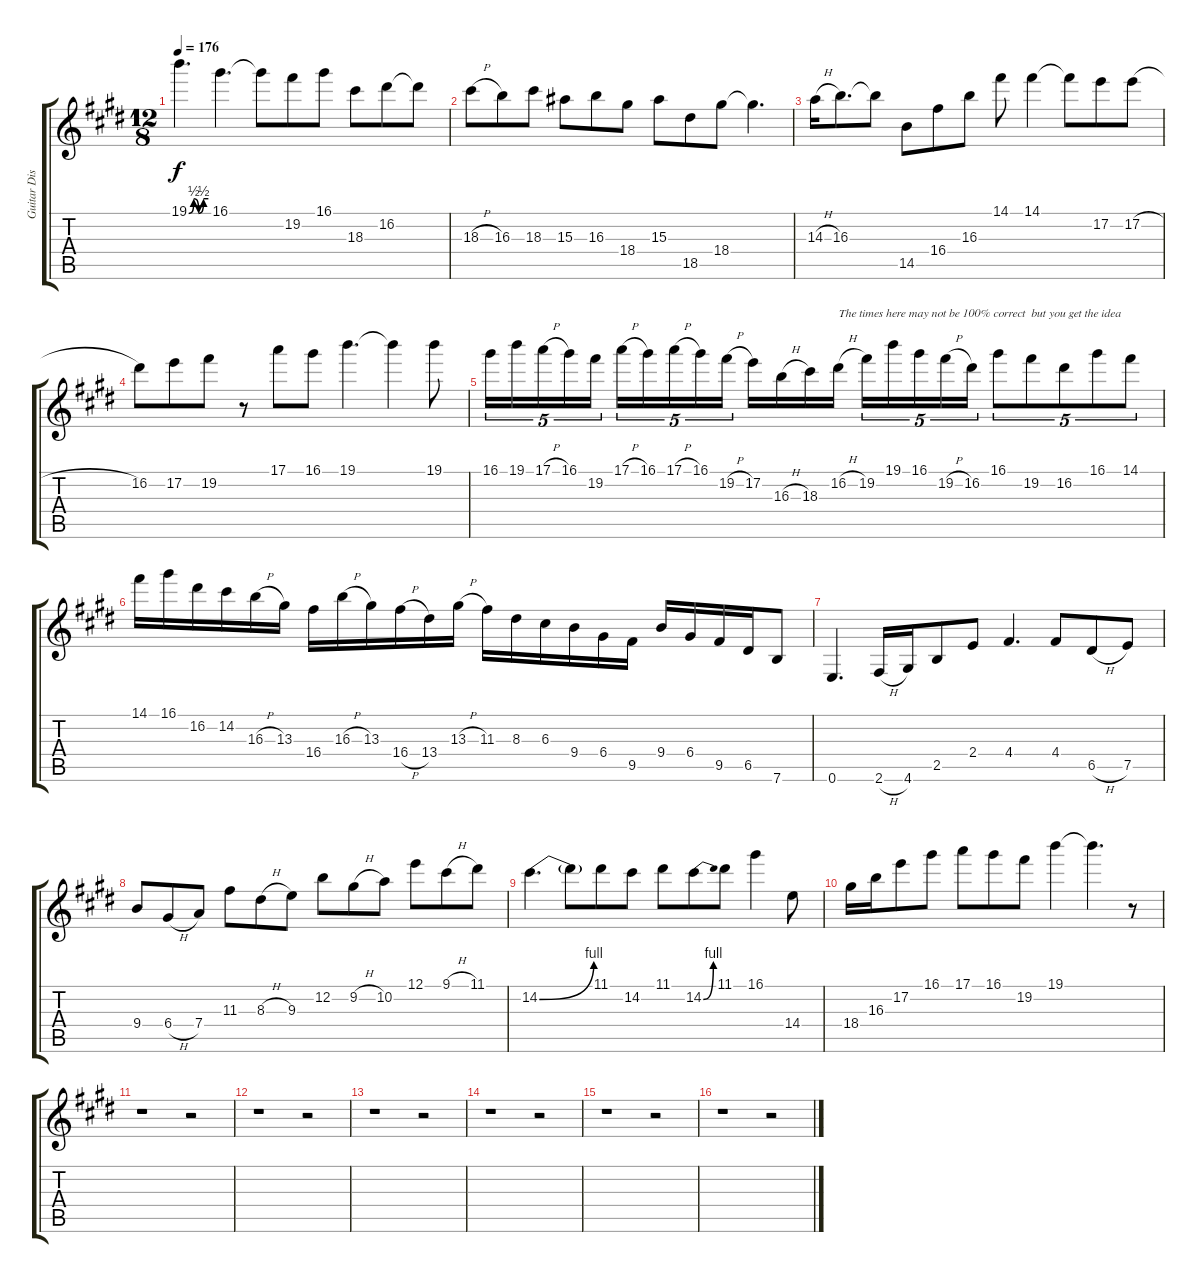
\track ("Guitar Distortion (Solo)" "Guitar Dis") {mute instrument distortionguitar}
\staff {score tabs}
\tuning (E4 B3 G3 D3 A2 E2) {hide}
\ts (12 8)
\tempo 176
\clef g2
\ks e
19.1{be (custom 0 0 15 2 30 0 45 2 60 2)}.4{d dy f} 16.1.4{d} 16.1{t}.8 19.2.8 16.1.8 18.3.8 16.2.8 16.2{t}.8 |
18.3{h}.8 16.3.8 18.3.8 15.3.8 16.3.8 18.4.8 15.3.8 18.5.8 18.4.8 18.4{t}.4{d} |
14.3{h}.16 16.3.8{d} 16.3{t}.8 14.5.8 16.4.8 16.3.8 14.1.8 14.1.4 14.1{t}.8 17.2.8 17.2{h}.8 |
16.2.8 17.2.8 19.2.8 r.8 17.1.8 16.1.8 19.1.4{d} 19.1{t}.4 19.1.8 |
16.1.16{tu (5 4)} 19.1.16{tu (5 4)} 17.1{h}.16{tu (5 4)} 16.1.16{tu (5 4)} 19.2.16{tu (5 4) beam splitsecondary} 17.1{h}.16{tu (5 4)} 16.1.16{tu (5 4)} 17.1{h}.16{tu (5 4)} 16.1.16{tu (5 4)} 19.2{h}.16{tu (5 4) beam splitsecondary} 17.2.16 16.3{h}.16 18.3.16 16.2{h}.16{txt "The times here may not be 100% correct "} 19.2.16{tu (5 4)} 19.1.16{tu (5 4)} 16.1.16{tu (5 4)} 19.2{h}.16{tu (5 4)} 16.2.16{tu (5 4)} 16.1.8{tu (5 4)} 19.2.8{tu (5 4) txt "but you get the idea"} 16.2.8{tu (5 4)} 16.1.8{tu (5 4)} 14.1.8{tu (5 4)} |
14.1.16 16.1.16 16.2.16 14.2.16 16.3{h}.16 13.3.16 16.4.16 16.3{h}.16 13.3.16 16.4{h}.16 13.4.16 13.3{h}.16 11.3.16 8.3.16 6.3.16 9.4.16 6.4.16 9.5.16 9.4.16 6.4.16 9.5.16 6.5.16 7.6.8 |
0.6.4{d} 2.6{h}.16 4.6.16 2.5.8 2.4.8 4.4.4{d} 4.4.8 6.5{h}.8 7.5.8 |
9.4.8 6.4{h}.8 7.4.8 11.3.8 8.3{h}.8 9.3.8 12.2.8 9.2{h}.8 10.2.8 12.1.8 9.1{h}.8 11.1.8 |
14.2{be (bend 0 0 60 4)}.4{d} 14.2{t}.8 11.1.8 14.2.8 11.1.8 14.2{be (bend 0 0 60 4)}.8 11.1.8 16.1.4 14.4.8 |
18.4.16 16.3.16 17.2.8 16.1.8 17.1.8 16.1.8 19.2.8 19.1.4 19.1{t}.4{d} r.8 |
r.1 r.2 |
r.1 r.2 |
r.1 r.2 |
r.1 r.2 |
r.1 r.2 |
r.1 r.2
